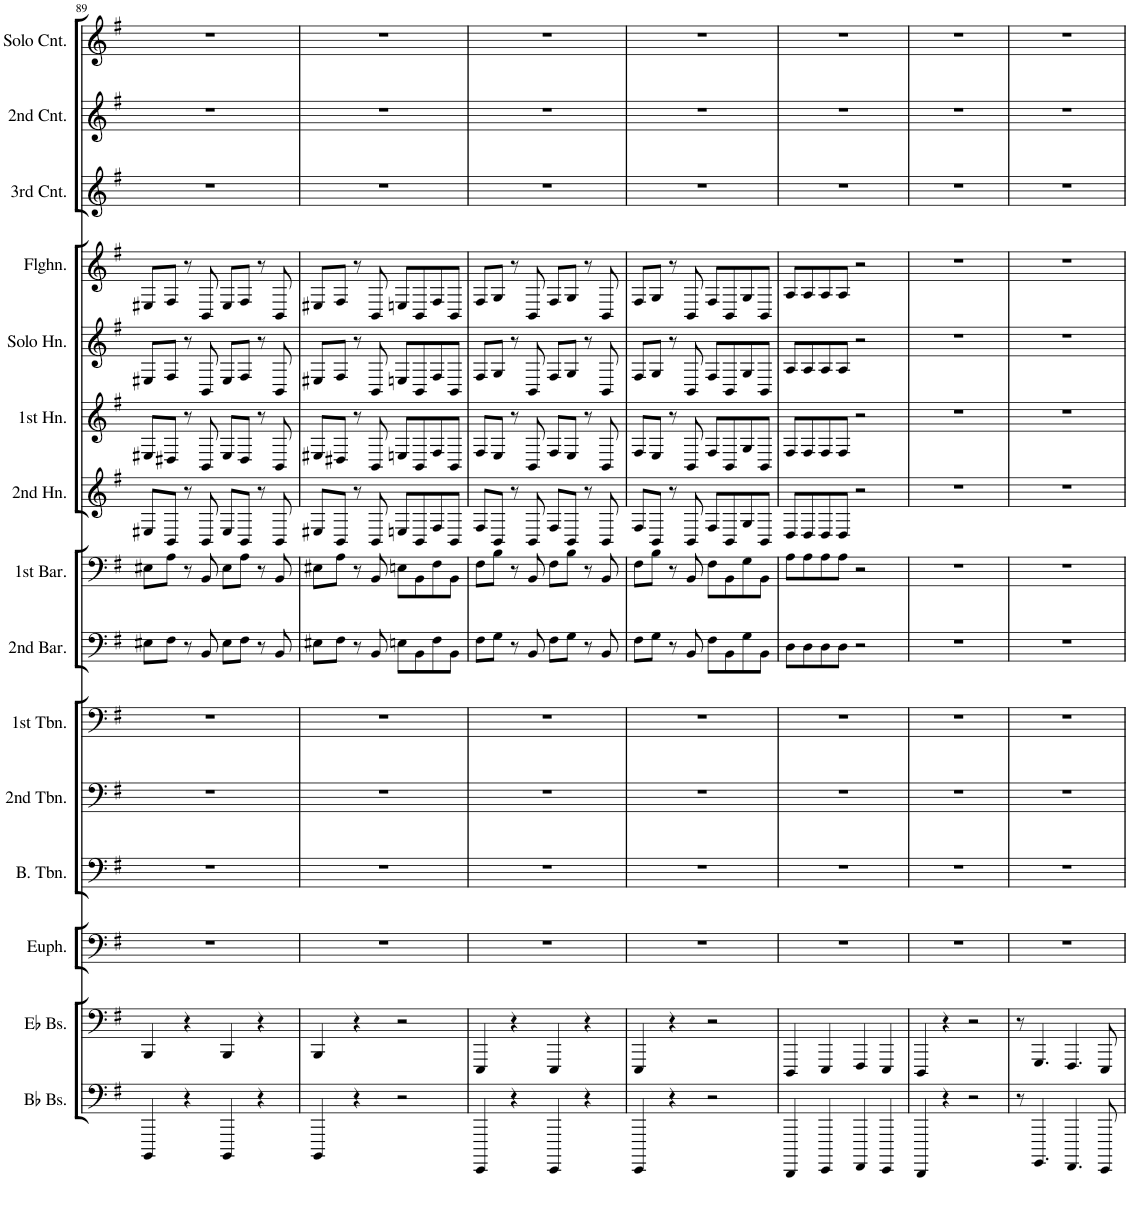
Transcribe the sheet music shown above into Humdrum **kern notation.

**kern	**kern	**kern	**kern	**kern	**kern	**kern	**kern	**kern	**kern	**kern	**kern	**kern	**kern	**kern
*part15	*part14	*part13	*part12	*part11	*part10	*part9	*part8	*part7	*part6	*part5	*part4	*part3	*part2	*part1
*staff15	*staff14	*staff13	*staff12	*staff11	*staff10	*staff9	*staff8	*staff7	*staff6	*staff5	*staff4	*staff3	*staff2	*staff1
*I"Bb Bass	*I"Eb Bass	*I"Euphonium	*I"Bass Trombone	*I"2nd Trombone	*I"1st Trombone	*I"2nd Baritone	*I"1st Baritone	*I"2nd Horn	*I"1st Horn	*I"Solo Horn	*I"Flugelhorn	*I"3rd Cornet	*I"2nd Cornet	*I"Solo Cornet
*I'Bb Bs.	*I'Eb Bs.	*I'Euph.	*I'B. Tbn.	*I'2nd Tbn.	*I'1st Tbn.	*I'2nd Bar.	*I'1st Bar.	*I'2nd Hn.	*I'1st Hn.	*I'Solo Hn.	*I'Flghn.	*I'3rd Cnt.	*I'2nd Cnt.	*I'Solo Cnt.
!!LO:PB:g=z
*clefF4	*clefF4	*clefF4	*clefF4	*clefF4	*clefF4	*clefF4	*clefF4	*clefG2	*clefG2	*clefG2	*clefG2	*clefG2	*clefG2	*clefG2
*	*	*	*	*	*	*Trd4c7	*Trd4c7	*Trd4c7	*Trd4c7	*Trd4c7	*Trd1c2	*Trd1c2	*Trd1c2	*Trd1c2
*k[f#]	*k[f#]	*k[f#]	*k[f#]	*k[f#]	*k[f#]	*k[f#]	*k[f#]	*k[f#]	*k[f#]	*k[f#]	*k[f#]	*k[f#]	*k[f#]	*k[f#]
*M4/4	*M4/4	*M4/4	*M4/4	*M4/4	*M4/4	*M4/4	*M4/4	*M4/4	*M4/4	*M4/4	*M4/4	*M4/4	*M4/4	*M4/4
=89	=89	=89	=89	=89	=89	=89	=89	=89	=89	=89	=89	=89	=89	=89
4BBBB/	4BBB/	1r	1r	1r	1r	8E#X\L	8E#X\L	8E#X/L	8E#X/L	8E#X/L	8E#X/L	1r	1r	1r
.	.	.	.	.	.	8F#\J	8A\J	8BB/J	8D#X/J	8F#/J	8F#/J	.	.	.
4r	4r	.	.	.	.	8r	8r	8r	8r	8r	8r	.	.	.
.	.	.	.	.	.	8BB/	8BB/	8BB/	8BB/	8BB/	8BB/	.	.	.
4BBBB/	4BBB/	.	.	.	.	8E#\L	8E#\L	8E#/L	8E#/L	8E#/L	8E#/L	.	.	.
.	.	.	.	.	.	8F#\J	8A\J	8BB/J	8D#/J	8F#/J	8F#/J	.	.	.
4r	4r	.	.	.	.	8r	8r	8r	8r	8r	8r	.	.	.
.	.	.	.	.	.	8BB/	8BB/	8BB/	8BB/	8BB/	8BB/	.	.	.
=90	=90	=90	=90	=90	=90	=90	=90	=90	=90	=90	=90	=90	=90	=90
4BBBB/	4BBB/	1r	1r	1r	1r	8E#X\L	8E#X\L	8E#X/L	8E#X/L	8E#X/L	8E#X/L	1r	1r	1r
.	.	.	.	.	.	8F#\J	8A\J	8BB/J	8D#X/J	8F#/J	8F#/J	.	.	.
4r	4r	.	.	.	.	8r	8r	8r	8r	8r	8r	.	.	.
.	.	.	.	.	.	8BB/	8BB/	8BB/	8BB/	8BB/	8BB/	.	.	.
2r	2r	.	.	.	.	8En\L	8En\L	8En/L	8En/L	8En/L	8En/L	.	.	.
.	.	.	.	.	.	8BB\	8BB\	8BB/	8BB/	8BB/	8BB/	.	.	.
.	.	.	.	.	.	8F#\	8F#\	8F#/	8F#/	8F#/	8F#/	.	.	.
.	.	.	.	.	.	8BB\J	8BB\J	8BB/J	8BB/J	8BB/J	8BB/J	.	.	.
=91	=91	=91	=91	=91	=91	=91	=91	=91	=91	=91	=91	=91	=91	=91
4EEEE/	4EEE/	1r	1r	1r	1r	8F#\L	8F#\L	8F#/L	8F#/L	8F#/L	8F#/L	1r	1r	1r
.	.	.	.	.	.	8G\J	8B\J	8BB/J	8E/J	8G/J	8G/J	.	.	.
4r	4r	.	.	.	.	8r	8r	8r	8r	8r	8r	.	.	.
.	.	.	.	.	.	8BB/	8BB/	8BB/	8BB/	8BB/	8BB/	.	.	.
4EEEE/	4EEE/	.	.	.	.	8F#\L	8F#\L	8F#/L	8F#/L	8F#/L	8F#/L	.	.	.
.	.	.	.	.	.	8G\J	8B\J	8BB/J	8E/J	8G/J	8G/J	.	.	.
4r	4r	.	.	.	.	8r	8r	8r	8r	8r	8r	.	.	.
.	.	.	.	.	.	8BB/	8BB/	8BB/	8BB/	8BB/	8BB/	.	.	.
=92	=92	=92	=92	=92	=92	=92	=92	=92	=92	=92	=92	=92	=92	=92
4EEEE/	4EEE/	1r	1r	1r	1r	8F#\L	8F#\L	8F#/L	8F#/L	8F#/L	8F#/L	1r	1r	1r
.	.	.	.	.	.	8G\J	8B\J	8BB/J	8E/J	8G/J	8G/J	.	.	.
4r	4r	.	.	.	.	8r	8r	8r	8r	8r	8r	.	.	.
.	.	.	.	.	.	8BB/	8BB/	8BB/	8BB/	8BB/	8BB/	.	.	.
2r	2r	.	.	.	.	8F#\L	8F#\L	8F#/L	8F#/L	8F#/L	8F#/L	.	.	.
.	.	.	.	.	.	8BB\	8BB\	8BB/	8BB/	8BB/	8BB/	.	.	.
.	.	.	.	.	.	8G\	8G\	8G/	8G/	8G/	8G/	.	.	.
.	.	.	.	.	.	8BB\J	8BB\J	8BB/J	8BB/J	8BB/J	8BB/J	.	.	.
=93	=93	=93	=93	=93	=93	=93	=93	=93	=93	=93	=93	=93	=93	=93
4DDDD/	4DDD/	1r	1r	1r	1r	8D\L	8A\L	8D/L	8F#/L	8A/L	8A/L	1r	1r	1r
.	.	.	.	.	.	8D\	8A\	8D/	8F#/	8A/	8A/	.	.	.
4EEEE/	4EEE/	.	.	.	.	8D\	8A\	8D/	8F#/	8A/	8A/	.	.	.
.	.	.	.	.	.	8D\J	8A\J	8D/J	8F#/J	8A/J	8A/J	.	.	.
4FFFF#/	4FFF#/	.	.	.	.	2r	2r	2r	2r	2r	2r	.	.	.
4EEEE/	4EEE/	.	.	.	.	.	.	.	.	.	.	.	.	.
=94	=94	=94	=94	=94	=94	=94	=94	=94	=94	=94	=94	=94	=94	=94
4DDDD/	4DDD/	1r	1r	1r	1r	1r	1r	1r	1r	1r	1r	1r	1r	1r
4r	4r	.	.	.	.	.	.	.	.	.	.	.	.	.
2r	2r	.	.	.	.	.	.	.	.	.	.	.	.	.
=95	=95	=95	=95	=95	=95	=95	=95	=95	=95	=95	=95	=95	=95	=95
8r	8r	1r	1r	1r	1r	1r	1r	1r	1r	1r	1r	1r	1r	1r
4.GGGG/	4.GGG/	.	.	.	.	.	.	.	.	.	.	.	.	.
4.FFFF#/	4.FFF#/	.	.	.	.	.	.	.	.	.	.	.	.	.
8EEEE/	8EEE/	.	.	.	.	.	.	.	.	.	.	.	.	.
=	=	=	=	=	=	=	=	=	=	=	=	=	=	=
*-	*-	*-	*-	*-	*-	*-	*-	*-	*-	*-	*-	*-	*-	*-
